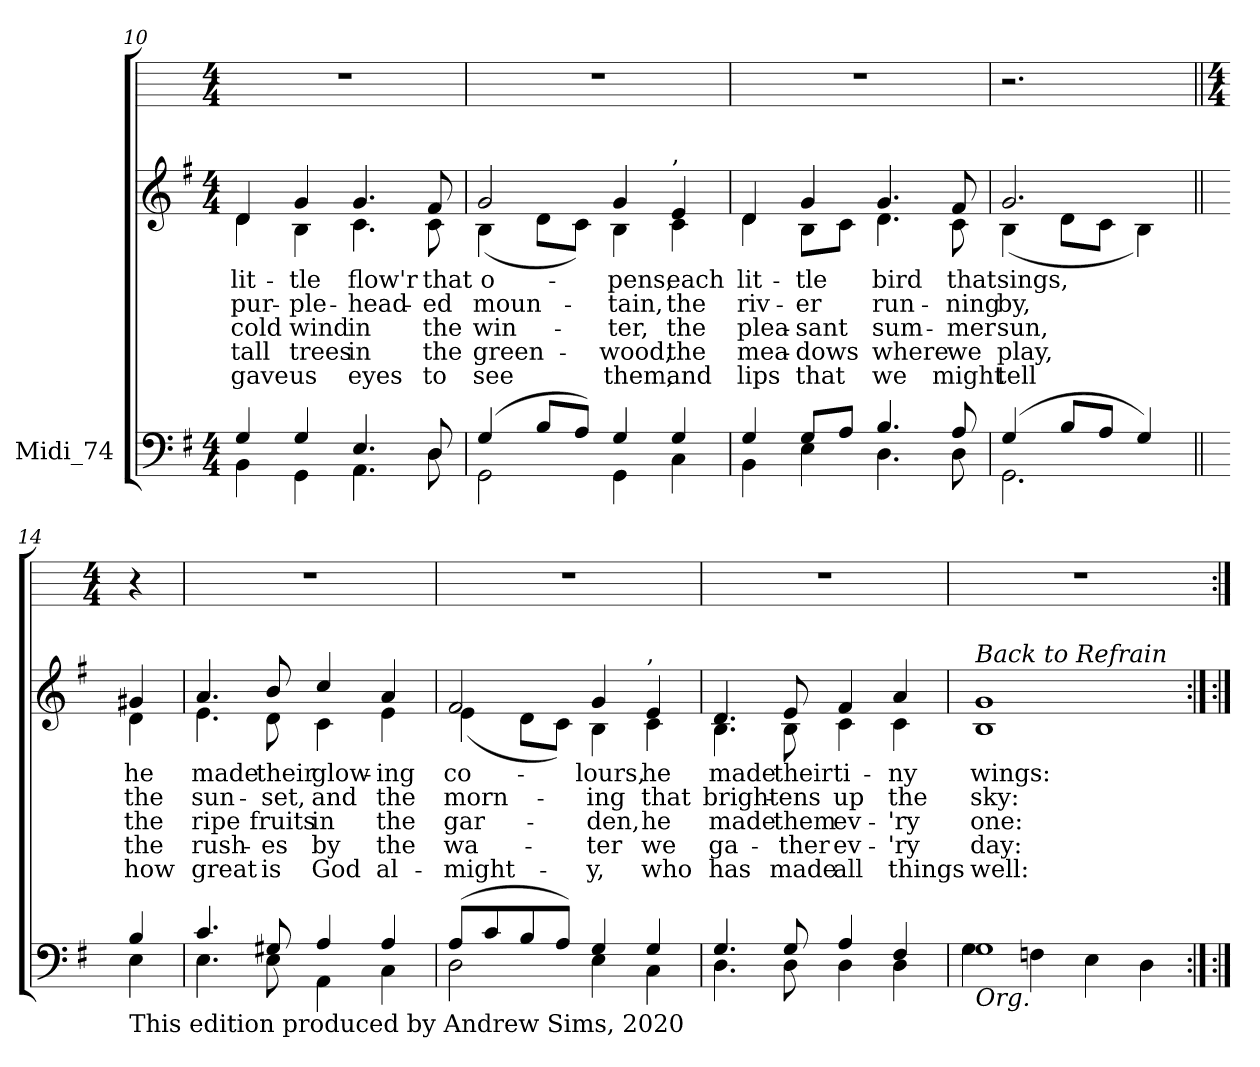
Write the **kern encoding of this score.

**kern	**kern	**text	**text	**text	**text	**text	**kern
*part3	*part2	*part2	*part2	*part2	*part2	*part2	*part1
*staff3	*staff2	*staff2	*staff2	*staff2	*staff2	*staff2	*staff1
*I"Midi_74	*	*	*	*	*	*	*
*clefF4	*clefG2	*	*	*	*	*	*
*k[f#]	*k[f#]	*	*	*	*	*	*
*G:	*G:	*	*	*	*	*	*
*M4/4	*M4/4	*	*	*	*	*	*M4/4
=10	=10	=10	=10	=10	=10	=10	=10
*^	*	*	*	*	*	*	*
!	!	!	!LO:LY:b	!LO:LY:b	!LO:LY:b	!LO:LY:b	!LO:LY:b	!
*	*	*^	*	*	*	*	*	*
4G/	4BB\	4d/	4d\	lit-	-pur-	-cold	tall	gave	1r
!	!	!	!	!LO:LY:b	!LO:LY:b	!LO:LY:b	!LO:LY:b	!LO:LY:b	!
4G/	4GG\	4g/	4B\	tle	ple-	-wind	trees	us	.
!	!	!	!	!LO:LY:b	!LO:LY:b	!LO:LY:b	!LO:LY:b	!LO:LY:b	!
4.E/	4.AA\	4.g/	4.c\	flow'r	head-	-in	in	eyes	.
!	!	!	!	!LO:LY:b	!LO:LY:b	!LO:LY:b	!LO:LY:b	!LO:LY:b	!
8D/	8D\	8f#/	8c\	that	ed	the	the	to	.
=11	=11	=11	=11	=11	=11	=11	=11	=11	=11
!	!	!	!	!LO:LY:b	!LO:LY:b	!LO:LY:b	!LO:LY:b	!LO:LY:b	!
(>4G/	2GG\	2g/	(<4B\	o-	-moun-	-win-	-green-	-see	1r
8B/L	.	.	8d\L	.	.	.	.	.	.
8A/J)	.	.	8c\J)	.	.	.	.	.	.
!	!	!	!	!LO:LY:b	!LO:LY:b	!LO:LY:b	!LO:LY:b	!LO:LY:b	!
4G/	4GG\	4g/	4B\	pens,	tain,	ter,	wood,	them,	.
!	!	!LO:TX:a:t=,	!	!	!	!	!	!	!
!	!	!	!	!LO:LY:b	!LO:LY:b	!LO:LY:b	!LO:LY:b	!LO:LY:b	!
4G/	4C\	4e/	4c\	each	the	the	the	and	.
=12	=12	=12	=12	=12	=12	=12	=12	=12	=12
!	!	!	!	!LO:LY:b	!LO:LY:b	!LO:LY:b	!LO:LY:b	!LO:LY:b	!
4G/	4BB\	4d/	4d\	lit-	-riv-	-plea-	-mea-	-lips	1r
!	!	!	!	!LO:LY:b	!LO:LY:b	!LO:LY:b	!LO:LY:b	!LO:LY:b	!
8G/L	4E\	4g/	8B\L	tle	er	sant	dows	that	.
8A/J	.	.	8c\J	.	.	.	.	.	.
!	!	!	!	!LO:LY:b	!LO:LY:b	!LO:LY:b	!LO:LY:b	!LO:LY:b	!
4.B/	4.D\	4.g/	4.d\	bird	run-	-sum-	-where	we	.
!	!	!	!	!LO:LY:b	!LO:LY:b	!LO:LY:b	!LO:LY:b	!LO:LY:b	!
8A/	8D\	8f#/	8c\	that	ning	mer	we	might	.
=13	=13	=13	=13	=13	=13	=13	=13	=13	=13
!	!	!	!	!LO:LY:b	!LO:LY:b	!LO:LY:b	!LO:LY:b	!LO:LY:b	!
(>4G/	2.GG\	2.g/	(<4B\	sings,	by,	sun,	play,	tell	2.r
8B/L	.	.	8d\L	.	.	.	.	.	.
8A/J	.	.	8c\J	.	.	.	.	.	.
4G/)	.	.	4B\)	.	.	.	.	.	.
!!LO:LB:g=z
=14||	=14||	=14||	=14||	=14||	=14||	=14||	=14||	=14||	=14||
*	*	*	*	*	*	*	*	*	*M4/4
!LO:TX:b:t=This edition produced by Andrew Sims, 2020	!	!	!	!	!	!	!	!	!
!	!	!	!	!LO:LY:b	!LO:LY:b	!LO:LY:b	!LO:LY:b	!LO:LY:b	!
4B/	4E\	4g#X/	4d\	he	the	the	the	how	4r
=15	=15	=15	=15	=15	=15	=15	=15	=15	=15
!	!	!	!	!LO:LY:b	!LO:LY:b	!LO:LY:b	!LO:LY:b	!LO:LY:b	!
4.c/	4.E\	4.a/	4.e\	made	sun-	-ripe	rush-	-great	1r
!	!	!	!	!LO:LY:b	!LO:LY:b	!LO:LY:b	!LO:LY:b	!LO:LY:b	!
8G#X/	8E\	8b/	8d\	their	set,	fruits	es	is	.
!	!	!	!	!LO:LY:b	!LO:LY:b	!LO:LY:b	!LO:LY:b	!LO:LY:b	!
4A/	4AA\	4cc/	4c\	glow-	-and	in	by	God	.
!	!	!	!	!LO:LY:b	!LO:LY:b	!LO:LY:b	!LO:LY:b	!LO:LY:b	!
4A/	4C\	4a/	4e\	ing	the	the	the	al-	.
=16	=16	=16	=16	=16	=16	=16	=16	=16	=16
!	!	!	!	!LO:LY:b	!LO:LY:b	!LO:LY:b	!LO:LY:b	!LO:LY:b	!
(>8A/L	2D\	2f#/	(<4e\	-co-	-morn-	-gar-	-wa-	-might-	1r
8c/	.	.	.	.	.	.	.	.	.
8B/	.	.	8d\L	.	.	.	.	.	.
8A/J)	.	.	8c\J)	.	.	.	.	.	.
!	!	!	!	!LO:LY:b	!LO:LY:b	!LO:LY:b	!LO:LY:b	!LO:LY:b	!
4G/	4E\	4g/	4B\	-lours,	ing	den,	ter	y,	.
!	!	!LO:TX:a:t=,	!	!	!	!	!	!	!
!	!	!	!	!LO:LY:b	!LO:LY:b	!LO:LY:b	!LO:LY:b	!LO:LY:b	!
4G/	4C\	4e/	4c\	he	that	he	we	who	.
=17	=17	=17	=17	=17	=17	=17	=17	=17	=17
!	!	!	!	!LO:LY:b	!LO:LY:b	!LO:LY:b	!LO:LY:b	!LO:LY:b	!
4.G/	4.D\	4.d/	4.B\	made	bright-	-made	ga-	-has	1r
!	!	!	!	!LO:LY:b	!LO:LY:b	!LO:LY:b	!LO:LY:b	!LO:LY:b	!
8G/	8D\	8e/	8B\	their	ens	them	ther	made	.
!	!	!	!	!LO:LY:b	!LO:LY:b	!LO:LY:b	!LO:LY:b	!LO:LY:b	!
4A/	4D\	4f#/	4c\	ti-	-up	ev-	-ev-	-all	.
!	!	!	!	!LO:LY:b	!LO:LY:b	!LO:LY:b	!LO:LY:b	!LO:LY:b	!
4F#/	4D\	4a/	4c\	ny	the	'ry	'ry	things	.
=18	=18	=18	=18	=18	=18	=18	=18	=18	=18
!	!	!LO:TX:a:i:t=Back to Refrain	!	!	!	!	!	!	!
!LO:TX:b:i:t=Org.	!	!	!	!	!	!	!	!	!
!	!	!	!	!LO:LY:b	!LO:LY:b	!LO:LY:b	!LO:LY:b	!LO:LY:b	!
1G/	4G\	1g/	1B\	wings:	sky:	one:	day:	well:	1r
.	4Fn\	.	.	.	.	.	.	.	.
.	4E\	.	.	.	.	.	.	.	.
.	4D\	.	.	.	.	.	.	.	.
*v	*v	*	*	*	*	*	*	*	*
*	*v	*v	*	*	*	*	*	*
=:|!	=:|!	=	=	=	=	=	=
*-	*-	*-	*-	*-	*-	*-	*-
